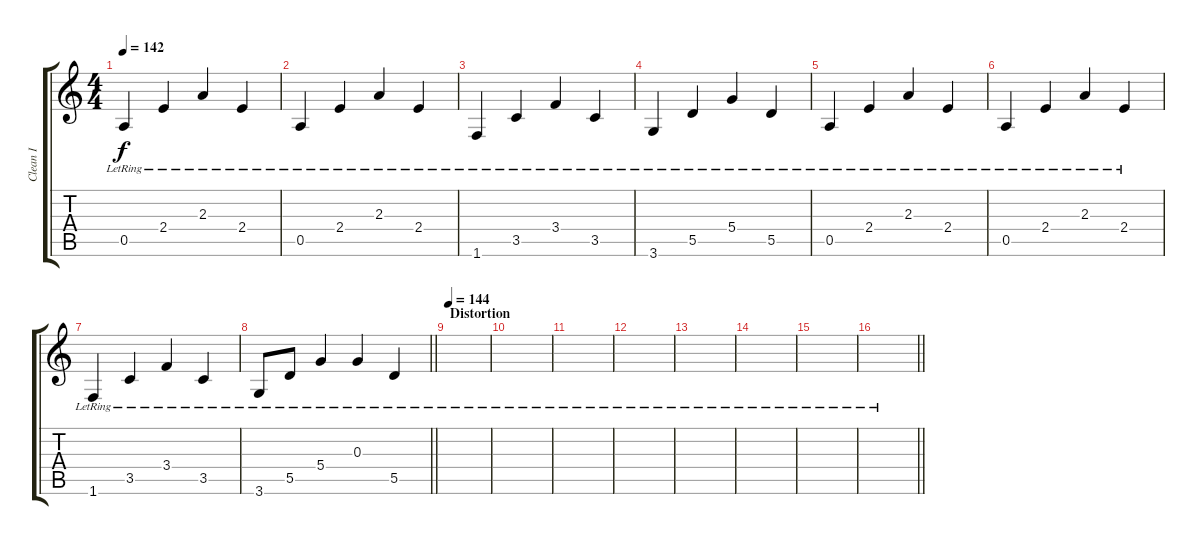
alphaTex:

\track ("Clean I" "Clean I") {instrument acousticguitarsteel}
\staff {score tabs}
\tuning (E4 B3 G3 D3 A2 E2) {hide}
\ts (4 4)
\section ("" "")
\tempo 142
\clef g2
\ks c
0.5{lr}.4{dy f} 2.4{lr}.4 2.3{lr}.4 2.4{lr}.4 |
0.5{lr}.4 2.4{lr}.4 2.3{lr}.4 2.4{lr}.4 |
1.6{lr}.4 3.5{lr}.4 3.4{lr}.4 3.5{lr}.4 |
3.6{lr}.4 5.5{lr}.4 5.4{lr}.4 5.5{lr}.4 |
0.5{lr}.4 2.4{lr}.4 2.3{lr}.4 2.4{lr}.4 |
0.5{lr}.4 2.4{lr}.4 2.3{lr}.4 2.4{lr}.4 |
1.6{lr}.4 3.5{lr}.4 3.4{lr}.4 3.5{lr}.4 |
\barLineRight lightlight
3.6{lr}.8 5.5{lr}.8 5.4{lr}.4 0.3{lr}.4 5.5{lr}.4 |
\section ("" "Distortion")
\tempo 144
|
|
|
|
|
|
|
\barLineRight lightlight
